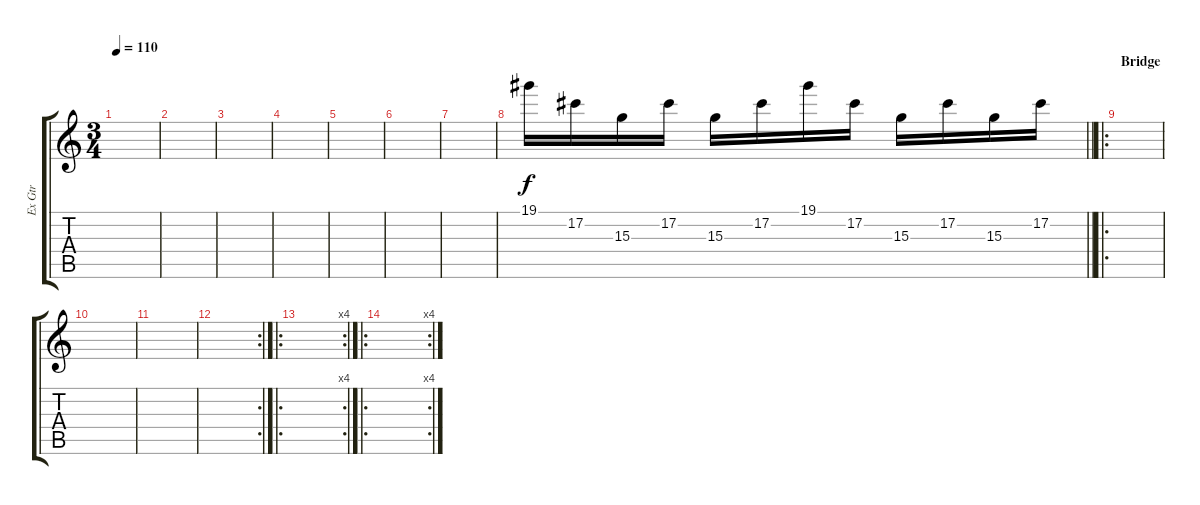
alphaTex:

\track ("Ex Gtr" "Ex Gtr") {instrument distortionguitar}
\staff {score tabs}
\tuning (Db4 Ab3 E3 B2 Gb2 B1) {hide}
\ts (3 4)
\tempo 110
\clef g2
\ks c
|
|
|
|
|
|
|
\barLineRight lightlight
19.1.16 17.2.16 15.3.16 17.2.16 15.3.16 17.2.16 19.1.16 17.2.16 15.3.16 17.2.16 15.3.16 17.2.16 |
\ro
\section ("" "Bridge")
|
|
|
\rc 2
|
\ro
\rc 4
|
\ro
\rc 4
